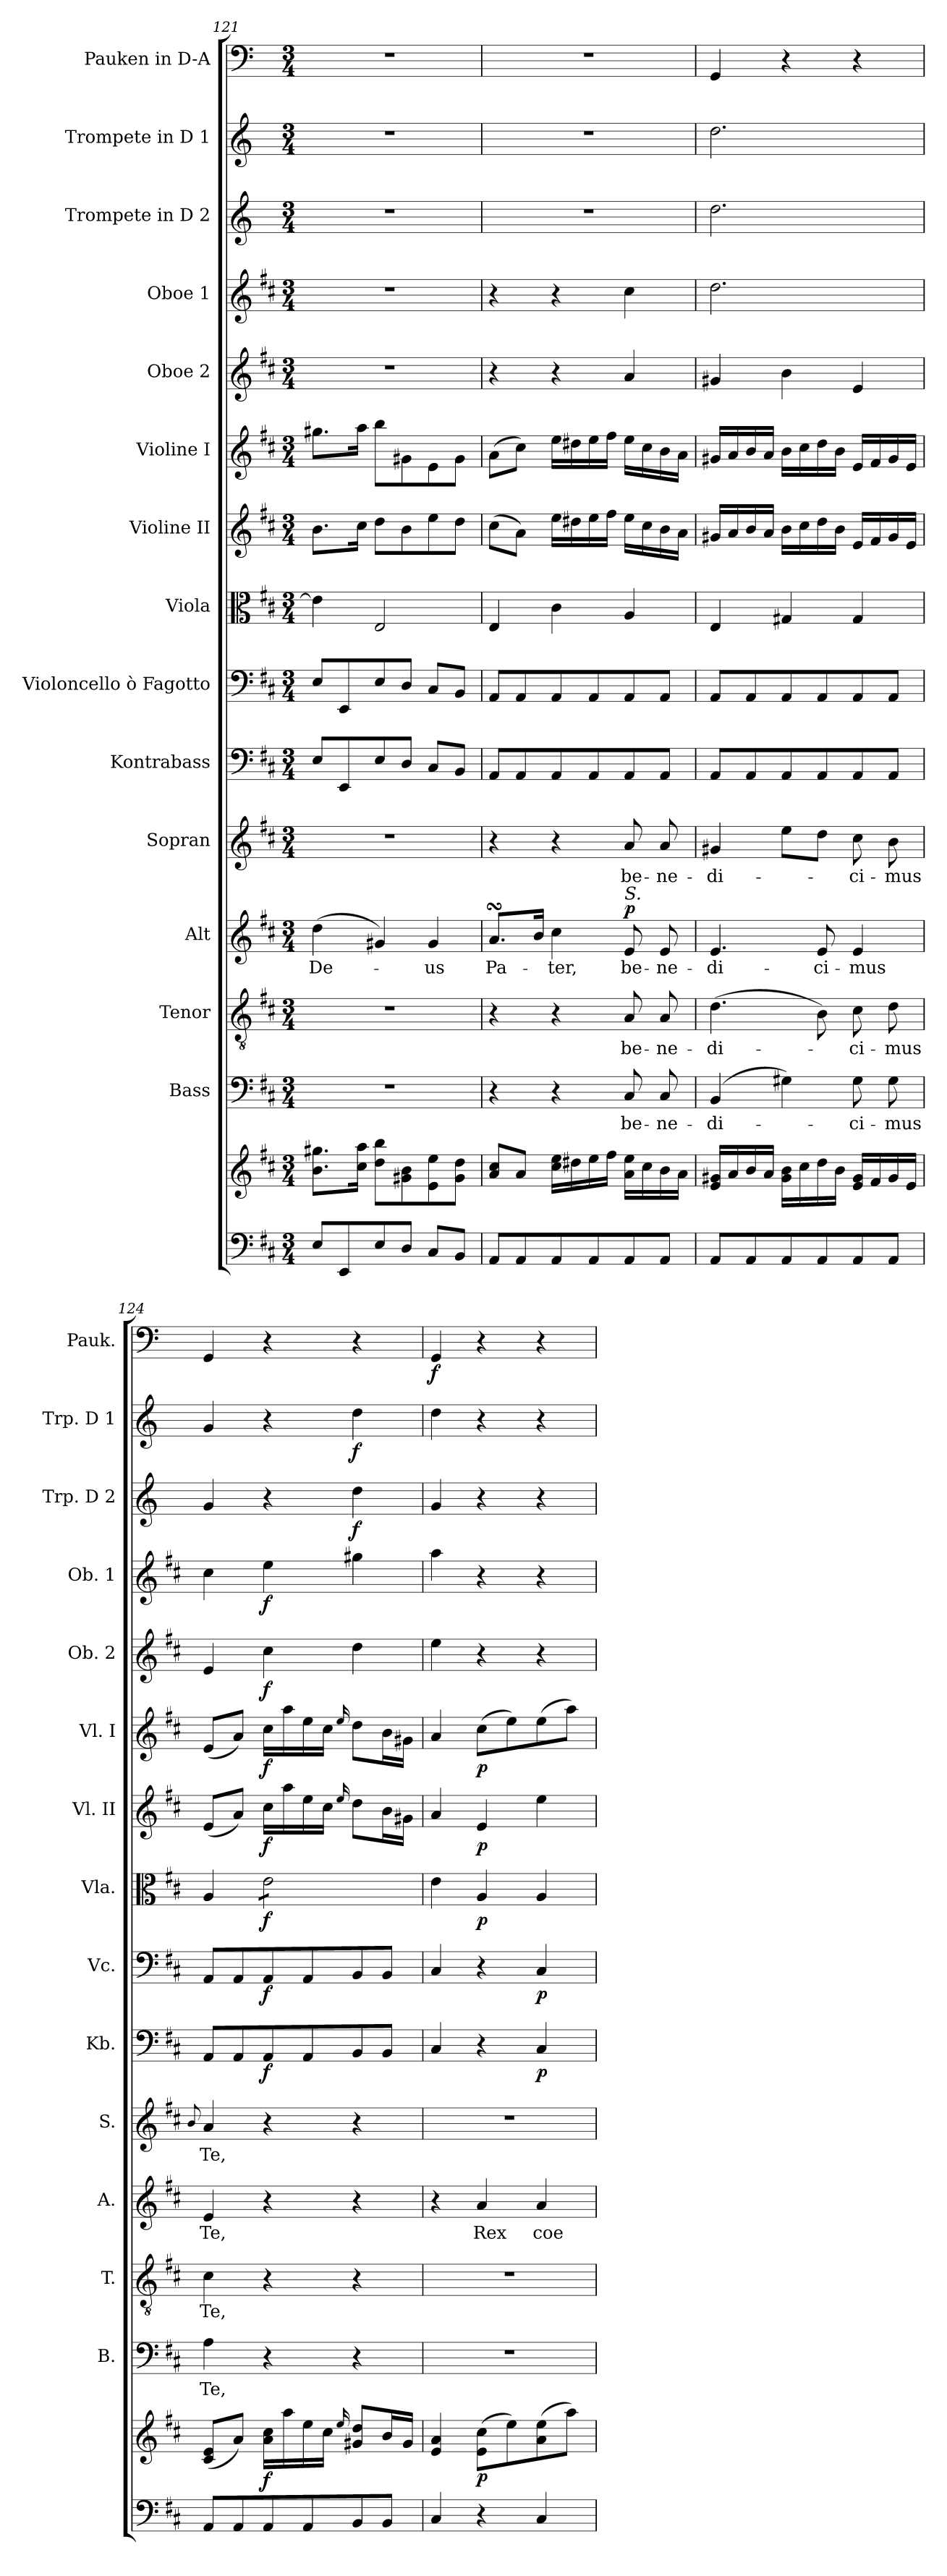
**kern	**kern	**dynam	**kern	**text	**kern	**text	**kern	**text	**dynam	**kern	**text	**kern	**dynam	**kern	**dynam	**kern	**dynam	**kern	**dynam	**kern	**dynam	**kern	**dynam	**kern	**dynam	**kern	**dynam	**kern	**dynam	**kern	**dynam
*part15	*part15	*part15	*part14	*part14	*part13	*part13	*part12	*part12	*part12	*part11	*part11	*part10	*part10	*part9	*part9	*part8	*part8	*part7	*part7	*part6	*part6	*part5	*part5	*part4	*part4	*part3	*part3	*part2	*part2	*part1	*part1
*staff16	*staff15	*staff15/16	*staff14	*staff14	*staff13	*staff13	*staff12	*staff12	*staff12	*staff11	*staff11	*staff10	*staff10	*staff9	*staff9	*staff8	*staff8	*staff7	*staff7	*staff6	*staff6	*staff5	*staff5	*staff4	*staff4	*staff3	*staff3	*staff2	*staff2	*staff1	*staff1
*	*	*	*I"Bass	*	*I"Tenor	*	*I"Alt	*	*	*I"Sopran	*	*I"Kontrabass	*	*I"Violoncello ò Fagotto	*	*I"Viola	*	*I"Violine II	*	*I"Violine I	*	*I"Oboe 2	*	*I"Oboe 1	*	*I"Trompete in D 2	*	*I"Trompete in D 1	*	*I"Pauken in D-A	*
*	*	*	*I'B.	*	*I'T.	*	*I'A.	*	*	*I'S.	*	*I'Kb.	*	*I'Vc.	*	*I'Vla.	*	*I'Vl. II	*	*I'Vl. I	*	*I'Ob. 2	*	*I'Ob. 1	*	*I'Trp. D 2	*	*I'Trp. D 1	*	*I'Pauk.	*
*clefF4	*clefG2	*	*clefF4	*	*clefGv2	*	*clefG2	*	*	*clefG2	*	*clefF4	*	*clefF4	*	*clefC3	*	*clefG2	*	*clefG2	*	*clefG2	*	*clefG2	*	*clefG2	*	*clefG2	*	*clefF4	*
*	*	*	*	*	*	*	*	*	*	*	*	*ITrd7c12	*	*	*	*	*	*	*	*	*	*	*	*	*	*ITrd-1c-2	*	*ITrd-1c-2	*	*ITrd-1c-2	*
*k[f#c#]	*k[f#c#]	*	*k[f#c#]	*	*k[f#c#]	*	*k[f#c#]	*	*	*k[f#c#]	*	*k[f#c#]	*	*k[f#c#]	*	*k[f#c#]	*	*k[f#c#]	*	*k[f#c#]	*	*k[f#c#]	*	*k[f#c#]	*	*k[f#c#]	*	*k[f#c#]	*	*k[f#c#]	*
*D:	*D:	*	*D:	*	*D:	*	*D:	*	*	*D:	*	*D:	*	*D:	*	*D:	*	*D:	*	*D:	*	*D:	*	*D:	*	*D:	*	*D:	*	*D:	*
*M3/4	*M3/4	*	*M3/4	*	*M3/4	*	*M3/4	*	*	*M3/4	*	*M3/4	*	*M3/4	*	*M3/4	*	*M3/4	*	*M3/4	*	*M3/4	*	*M3/4	*	*M3/4	*	*M3/4	*	*M3/4	*
=121	=121	=121	=121	=121	=121	=121	=121	=121	=121	=121	=121	=121	=121	=121	=121	=121	=121	=121	=121	=121	=121	=121	=121	=121	=121	=121	=121	=121	=121	=121	=121
!	!	!	!	!	!	!	!	!LO:LY:b	!	!	!	!	!	!	!	!	!	!	!	!	!	!	!	!	!	!	!	!	!	!	!
8E/L	8.b\ 8.gg#X\L	.	2.r	.	2.r	.	(>4dd\	De-	.	2.r	.	8EE/L	.	8E/L	.	4e\]	.	8.b\L	.	8.gg#X\L	.	2.r	.	2.r	.	2.r	.	2.r	.	2.r	.
8EE/	.	.	.	.	.	.	.	.	.	.	.	8EEE/	.	8EE/	.	.	.	.	.	.	.	.	.	.	.	.	.	.	.	.	.
.	16cc#\ 16aa\Jk	.	.	.	.	.	.	.	.	.	.	.	.	.	.	.	.	16cc#\Jk	.	16aa\Jk	.	.	.	.	.	.	.	.	.	.	.
8E/	8dd\ 8bb\L	.	.	.	.	.	4g#X/)	.	.	.	.	8EE/	.	8E/	.	2E/	.	8dd\L	.	8bb\L	.	.	.	.	.	.	.	.	.	.	.
8D/J	8g#X\ 8b\	.	.	.	.	.	.	.	.	.	.	8DD/J	.	8D/J	.	.	.	8b\	.	8g#X\	.	.	.	.	.	.	.	.	.	.	.
!	!	!	!	!	!	!	!	!LO:LY:b	!	!	!	!	!	!	!	!	!	!	!	!	!	!	!	!	!	!	!	!	!	!	!
8C#/L	8e\ 8ee\	.	.	.	.	.	4g#/	-us	.	.	.	8CC#/L	.	8C#/L	.	.	.	8ee\	.	8e\	.	.	.	.	.	.	.	.	.	.	.
8BB/J	8g#\ 8dd\J	.	.	.	.	.	.	.	.	.	.	8BBB/J	.	8BB/J	.	.	.	8dd\J	.	8g#\J	.	.	.	.	.	.	.	.	.	.	.
=122	=122	=122	=122	=122	=122	=122	=122	=122	=122	=122	=122	=122	=122	=122	=122	=122	=122	=122	=122	=122	=122	=122	=122	=122	=122	=122	=122	=122	=122	=122	=122
!	!	!	!	!	!	!	!	!LO:LY:b	!	!	!	!	!	!	!	!	!	!	!	!	!	!	!	!	!	!	!	!	!	!	!
8AA/L	8a/ 8cc#/L	.	4r	.	4r	.	8.asSSS/L	Pa-	.	4r	.	8AAA/L	.	8AA/L	.	4E/	.	(>8cc#\L	.	(>8a\L	.	4r	.	4r	.	2.r	.	2.r	.	2.r	.
8AA/	8a/J	.	.	.	.	.	.	.	.	.	.	8AAA/	.	8AA/	.	.	.	8a\J)	.	8cc#\J)	.	.	.	.	.	.	.	.	.	.	.
.	.	.	.	.	.	.	16b/Jk	.	.	.	.	.	.	.	.	.	.	.	.	.	.	.	.	.	.	.	.	.	.	.	.
!	!	!	!	!	!	!	!	!LO:LY:b	!	!	!	!	!	!	!	!	!	!	!	!	!	!	!	!	!	!	!	!	!	!	!
8AA/	16cc#\ 16ee\LL	.	4r	.	4r	.	4cc#\	-ter,	.	4r	.	8AAA/	.	8AA/	.	4c#\	.	16ee\LL	.	16ee\LL	.	4r	.	4r	.	.	.	.	.	.	.
.	16dd#X\	.	.	.	.	.	.	.	.	.	.	.	.	.	.	.	.	16dd#X\	.	16dd#X\	.	.	.	.	.	.	.	.	.	.	.
8AA/	16ee\	.	.	.	.	.	.	.	.	.	.	8AAA/	.	8AA/	.	.	.	16ee\	.	16ee\	.	.	.	.	.	.	.	.	.	.	.
.	16ff#\JJ	.	.	.	.	.	.	.	.	.	.	.	.	.	.	.	.	16ff#\JJ	.	16ff#\JJ	.	.	.	.	.	.	.	.	.	.	.
!	!	!	!	!	!	!	!LO:TX:a:i:t=S.	!	!	!	!	!	!	!	!	!	!	!	!	!	!	!	!	!	!	!	!	!	!	!	!
!	!	!	!	!LO:LY:b	!	!LO:LY:b	!	!LO:LY:b	!LO:DY:a	!	!LO:LY:b	!	!	!	!	!	!	!	!	!	!	!	!	!	!	!	!	!	!	!	!
8AA/	16a\ 16ee\LL	.	8C#/	be-	8A/	be-	8e/	be-	p	8a/	be-	8AAA/	.	8AA/	.	4A/	.	16ee\LL	.	16ee\LL	.	4a/	.	4cc#\	.	.	.	.	.	.	.
.	16cc#\	.	.	.	.	.	.	.	.	.	.	.	.	.	.	.	.	16cc#\	.	16cc#\	.	.	.	.	.	.	.	.	.	.	.
!	!	!	!	!LO:LY:b	!	!LO:LY:b	!	!LO:LY:b	!	!	!LO:LY:b	!	!	!	!	!	!	!	!	!	!	!	!	!	!	!	!	!	!	!	!
8AA/J	16b\	.	8C#/	-ne-	8A/	-ne-	8e/	-ne-	.	8a/	-ne-	8AAA/J	.	8AA/J	.	.	.	16b\	.	16b\	.	.	.	.	.	.	.	.	.	.	.
.	16a\JJ	.	.	.	.	.	.	.	.	.	.	.	.	.	.	.	.	16a\JJ	.	16a\JJ	.	.	.	.	.	.	.	.	.	.	.
=123	=123	=123	=123	=123	=123	=123	=123	=123	=123	=123	=123	=123	=123	=123	=123	=123	=123	=123	=123	=123	=123	=123	=123	=123	=123	=123	=123	=123	=123	=123	=123
!	!	!	!	!LO:LY:b	!	!LO:LY:b	!	!LO:LY:b	!	!	!LO:LY:b	!	!	!	!	!	!	!	!	!	!	!	!	!	!	!	!	!	!	!	!
8AA/L	16e/ 16g#X/LL	.	(4BB/	-di-	(>4.d\	-di-	4.e/	-di-	.	4g#X/	-di-	8AAA/L	.	8AA/L	.	4E/	.	16g#X/LL	.	16g#X/LL	.	4g#X/	.	2.dd\	.	2.ee\	.	2.ee\	.	4AA/	.
.	16a/	.	.	.	.	.	.	.	.	.	.	.	.	.	.	.	.	16a/	.	16a/	.	.	.	.	.	.	.	.	.	.	.
8AA/	16b/	.	.	.	.	.	.	.	.	.	.	8AAA/	.	8AA/	.	.	.	16b/	.	16b/	.	.	.	.	.	.	.	.	.	.	.
.	16a/JJ	.	.	.	.	.	.	.	.	.	.	.	.	.	.	.	.	16a/JJ	.	16a/JJ	.	.	.	.	.	.	.	.	.	.	.
8AA/	16g#\ 16b\LL	.	4G#X\)	.	.	.	.	.	.	8ee\L	.	8AAA/	.	8AA/	.	4G#X/	.	16b\LL	.	16b\LL	.	4b\	.	.	.	.	.	.	.	4r	.
.	16cc#\	.	.	.	.	.	.	.	.	.	.	.	.	.	.	.	.	16cc#\	.	16cc#\	.	.	.	.	.	.	.	.	.	.	.
!	!	!	!	!	!	!	!	!LO:LY:b	!	!	!	!	!	!	!	!	!	!	!	!	!	!	!	!	!	!	!	!	!	!	!
8AA/	16dd\	.	.	.	8B\)	.	8e/	-ci-	.	8dd\J	.	8AAA/	.	8AA/	.	.	.	16dd\	.	16dd\	.	.	.	.	.	.	.	.	.	.	.
.	16b\JJ	.	.	.	.	.	.	.	.	.	.	.	.	.	.	.	.	16b\JJ	.	16b\JJ	.	.	.	.	.	.	.	.	.	.	.
!	!	!	!	!LO:LY:b	!	!LO:LY:b	!	!LO:LY:b	!	!	!LO:LY:b	!	!	!	!	!	!	!	!	!	!	!	!	!	!	!	!	!	!	!	!
8AA/	16e/ 16g#/LL	.	8G#\	-ci-	8c#\	-ci-	4e/	-mus	.	8cc#\	-ci-	8AAA/	.	8AA/	.	4G#/	.	16e/LL	.	16e/LL	.	4e/	.	.	.	.	.	.	.	4r	.
.	16f#/	.	.	.	.	.	.	.	.	.	.	.	.	.	.	.	.	16f#/	.	16f#/	.	.	.	.	.	.	.	.	.	.	.
!	!	!	!	!LO:LY:b	!	!LO:LY:b	!	!	!	!	!LO:LY:b	!	!	!	!	!	!	!	!	!	!	!	!	!	!	!	!	!	!	!	!
8AA/J	16g#/	.	8G#\	-mus	8d\	-mus	.	.	.	8b\	-mus	8AAA/J	.	8AA/J	.	.	.	16g#/	.	16g#/	.	.	.	.	.	.	.	.	.	.	.
.	16e/JJ	.	.	.	.	.	.	.	.	.	.	.	.	.	.	.	.	16e/JJ	.	16e/JJ	.	.	.	.	.	.	.	.	.	.	.
!!LO:PB:g=z
=124	=124	=124	=124	=124	=124	=124	=124	=124	=124	=124	=124	=124	=124	=124	=124	=124	=124	=124	=124	=124	=124	=124	=124	=124	=124	=124	=124	=124	=124	=124	=124
.	.	.	.	.	.	.	.	.	.	8qqb/	.	.	.	.	.	.	.	.	.	.	.	.	.	.	.	.	.	.	.	.	.
!	!	!	!	!LO:LY:b	!	!LO:LY:b	!	!LO:LY:b	!	!	!LO:LY:b	!	!	!	!	!	!	!	!	!	!	!	!	!	!	!	!	!	!	!	!
8AA/L	(<8c#/ 8e/L	.	4A\	Te,	4c#\	Te,	4e/	Te,	.	4a/	Te,	8AAA/L	.	8AA/L	.	4A/	.	(<8e/L	.	(<8e/L	.	4e/	.	4cc#\	.	4a/	.	4a/	.	4AA/	.
8AA/	8a/J)	.	.	.	.	.	.	.	.	.	.	8AAA/	.	8AA/	.	.	.	8a/J)	.	8a/J)	.	.	.	.	.	.	.	.	.	.	.
!	!	!LO:DY:b	!	!	!	!	!	!	!	!	!	!	!LO:DY:b	!	!LO:DY:b	!	!LO:DY:b	!	!LO:DY:b	!	!LO:DY:b	!	!LO:DY:b	!	!LO:DY:b	!	!	!	!	!	!
*	*	*	*	*	*	*	*	*	*	*	*	*	*	*	*	*tremolo	*	*	*	*	*	*	*	*	*	*	*	*	*	*	*
8AA/	16a\ 16cc#\LL	f	4r	.	4r	.	4r	.	.	4r	.	8AAA/	f	8AA/	f	8e\L	f	16cc#\LL	f	16cc#\LL	f	4cc#\	f	4ee\	f	4r	.	4r	.	4r	.
.	16aa\	.	.	.	.	.	.	.	.	.	.	.	.	.	.	.	.	16aa\	.	16aa\	.	.	.	.	.	.	.	.	.	.	.
8AA/	16ee\	.	.	.	.	.	.	.	.	.	.	8AAA/	.	8AA/	.	8e\	.	16ee\	.	16ee\	.	.	.	.	.	.	.	.	.	.	.
.	16cc#\JJ	.	.	.	.	.	.	.	.	.	.	.	.	.	.	.	.	16cc#\JJ	.	16cc#\JJ	.	.	.	.	.	.	.	.	.	.	.
.	16qqee/	.	.	.	.	.	.	.	.	.	.	.	.	.	.	.	.	16qqee/	.	16qqee/	.	.	.	.	.	.	.	.	.	.	.
!	!	!	!	!	!	!	!	!	!	!	!	!	!	!	!	!	!	!	!	!	!	!	!	!	!	!	!LO:DY:b	!	!LO:DY:b	!	!
8BB/	8g#X/ 8dd/L	.	4r	.	4r	.	4r	.	.	4r	.	8BBB/	.	8BB/	.	8e\	.	8dd\L	.	8dd\L	.	4dd\	.	4gg#X\	.	4ee\	f	4ee\	f	4r	.
8BB/J	16b/L	.	.	.	.	.	.	.	.	.	.	8BBB/J	.	8BB/J	.	8e\J	.	16b\L	.	16b\L	.	.	.	.	.	.	.	.	.	.	.
*	*	*	*	*	*	*	*	*	*	*	*	*	*	*	*	*Xtremolo	*	*	*	*	*	*	*	*	*	*	*	*	*	*	*
.	16g#/JJ	.	.	.	.	.	.	.	.	.	.	.	.	.	.	.	.	16g#X\JJ	.	16g#X\JJ	.	.	.	.	.	.	.	.	.	.	.
=125	=125	=125	=125	=125	=125	=125	=125	=125	=125	=125	=125	=125	=125	=125	=125	=125	=125	=125	=125	=125	=125	=125	=125	=125	=125	=125	=125	=125	=125	=125	=125
!	!	!	!	!	!	!	!	!	!	!	!	!	!	!	!	!	!	!	!	!	!	!	!	!	!	!	!	!	!	!	!LO:DY:b
4C#/	4e/ 4a/	.	2.r	.	2.r	.	4r	.	.	2.r	.	4CC#/	.	4C#/	.	4e\	.	4a/	.	4a/	.	4ee\	.	4aa\	.	4a/	.	4ee\	.	4AA/	f
!	!	!LO:DY:b	!	!	!	!	!	!LO:LY:b	!	!	!	!	!	!	!	!	!LO:DY:b	!	!LO:DY:b	!	!LO:DY:b	!	!	!	!	!	!	!	!	!	!
4r	(>8e\ 8cc#\L	p	.	.	.	.	4a/	Rex	.	.	.	4r	.	4r	.	4A/	p	4e/	p	(>8cc#\L	p	4r	.	4r	.	4r	.	4r	.	4r	.
.	8ee\)	.	.	.	.	.	.	.	.	.	.	.	.	.	.	.	.	.	.	8ee\)	.	.	.	.	.	.	.	.	.	.	.
!	!	!	!	!	!	!	!	!LO:LY:b	!	!	!	!	!LO:DY:b	!	!LO:DY:b	!	!	!	!	!	!	!	!	!	!	!	!	!	!	!	!
4C#/	(>8a\ 8ee\	.	.	.	.	.	4a/	coe-	.	.	.	4CC#/	p	4C#/	p	4A/	.	4ee\	.	(>8ee\	.	4r	.	4r	.	4r	.	4r	.	4r	.
.	8aa\J)	.	.	.	.	.	.	.	.	.	.	.	.	.	.	.	.	.	.	8aa\J)	.	.	.	.	.	.	.	.	.	.	.
=	=	=	=	=	=	=	=	=	=	=	=	=	=	=	=	=	=	=	=	=	=	=	=	=	=	=	=	=	=	=	=
*-	*-	*-	*-	*-	*-	*-	*-	*-	*-	*-	*-	*-	*-	*-	*-	*-	*-	*-	*-	*-	*-	*-	*-	*-	*-	*-	*-	*-	*-	*-	*-
